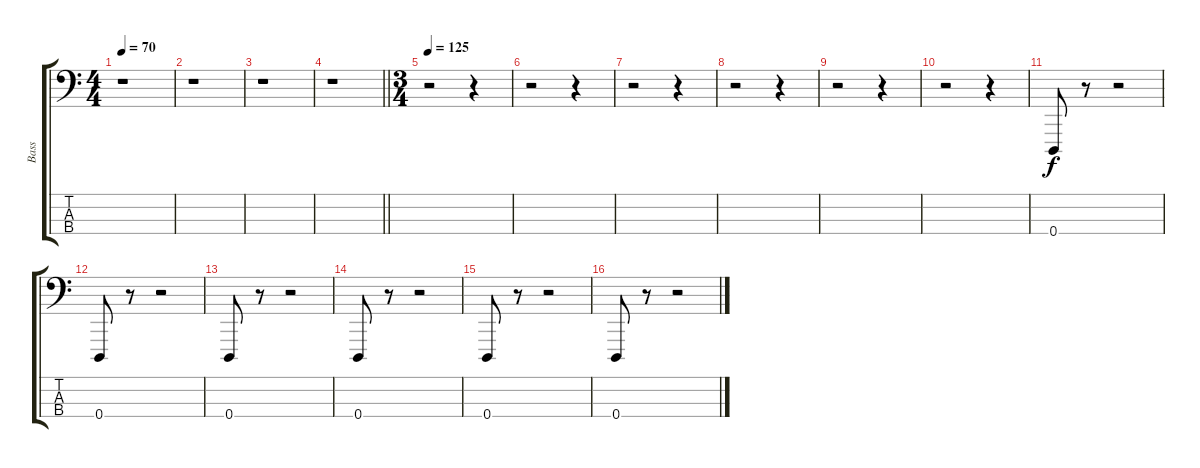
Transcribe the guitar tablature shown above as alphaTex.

\track ("Bass" "Bass") {instrument trombone}
\staff {score tabs}
\tuning (G2 D2 A1 D1) {hide}
\ts (4 4)
\tempo 70
\clef f4
\ks c
r.1{dy f instrument trombone} |
r.1 |
r.1 |
\barLineRight lightlight
r.1 |
\ts (3 4)
\tempo 125
r.2 r.4 |
r.2 r.4 |
r.2 r.4 |
r.2 r.4 |
r.2 r.4 |
r.2 r.4 |
0.4.8 r.8 r.2 |
0.4.8 r.8 r.2 |
0.4.8 r.8 r.2 |
0.4.8 r.8 r.2 |
0.4.8 r.8 r.2 |
0.4.8 r.8 r.2
